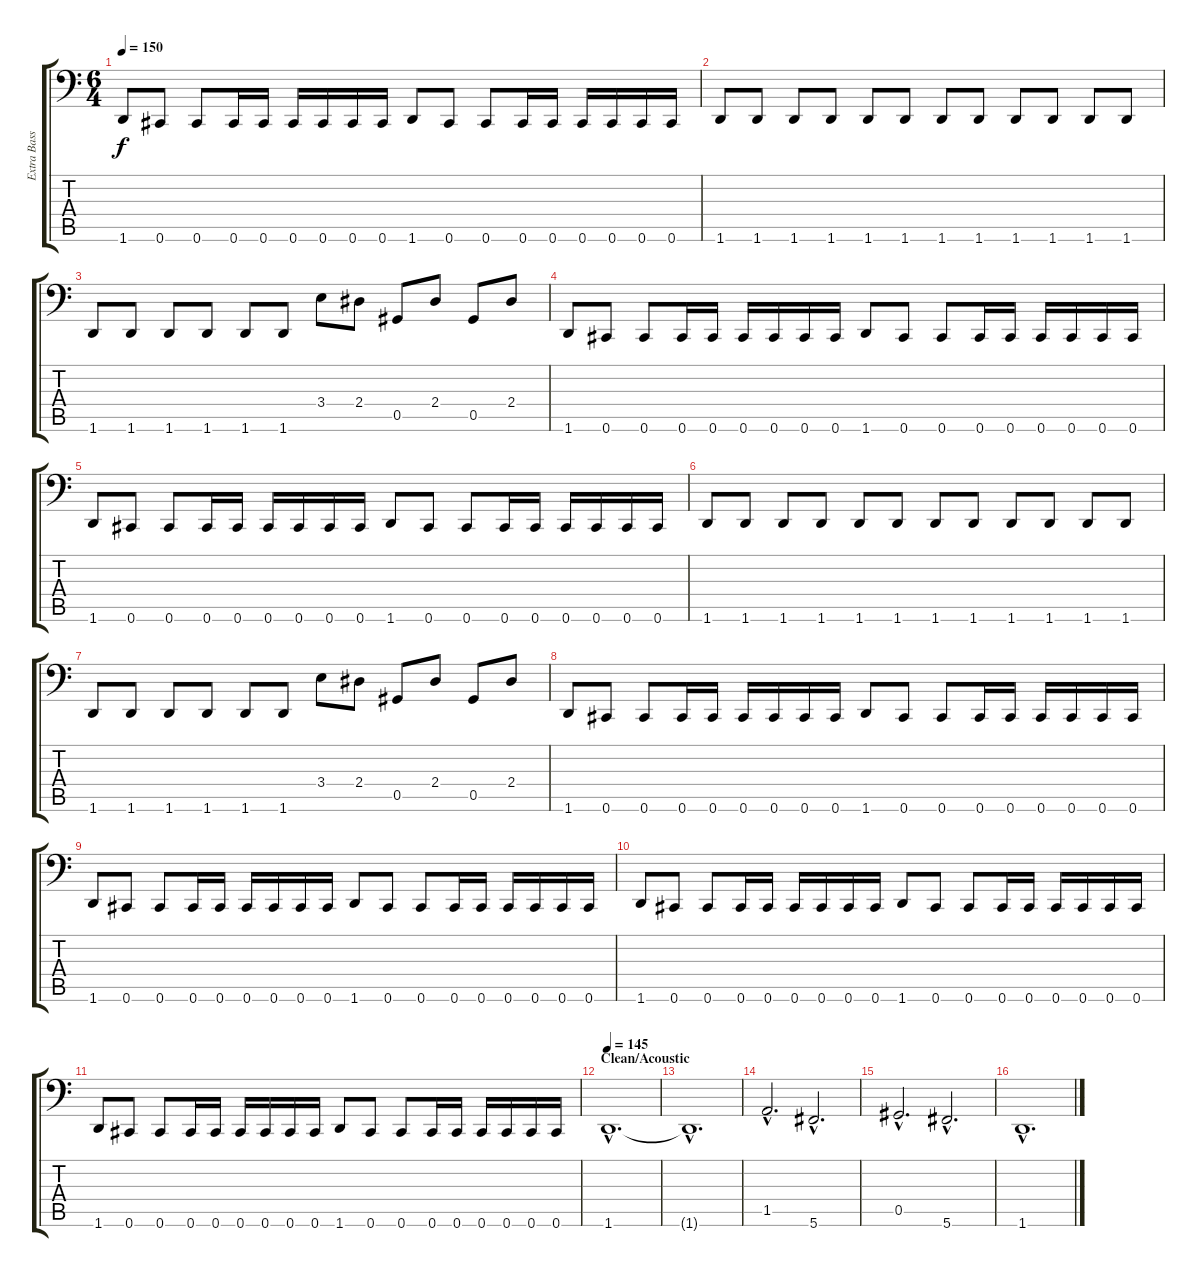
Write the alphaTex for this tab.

\track ("Extra Bass" "Extra Bass") {instrument fretlessbass}
\staff {score tabs}
\tuning (Eb3 Bb2 Gb2 Db2 Ab1 Db1) {hide}
\ts (6 4)
\tempo 150
\clef f4
\ks c
1.6.8{dy f} 0.6.8 0.6.8 0.6.16 0.6.16 0.6.16 0.6.16 0.6.16 0.6.16 1.6.8 0.6.8 0.6.8 0.6.16 0.6.16 0.6.16 0.6.16 0.6.16 0.6.16 |
1.6.8 1.6.8 1.6.8 1.6.8 1.6.8 1.6.8 1.6.8 1.6.8 1.6.8 1.6.8 1.6.8 1.6.8 |
1.6.8 1.6.8 1.6.8 1.6.8 1.6.8 1.6.8 3.4.8 2.4.8 0.5.8 2.4.8 0.5.8 2.4.8 |
1.6.8 0.6.8 0.6.8 0.6.16 0.6.16 0.6.16 0.6.16 0.6.16 0.6.16 1.6.8 0.6.8 0.6.8 0.6.16 0.6.16 0.6.16 0.6.16 0.6.16 0.6.16 |
1.6.8 0.6.8 0.6.8 0.6.16 0.6.16 0.6.16 0.6.16 0.6.16 0.6.16 1.6.8 0.6.8 0.6.8 0.6.16 0.6.16 0.6.16 0.6.16 0.6.16 0.6.16 |
1.6.8 1.6.8 1.6.8 1.6.8 1.6.8 1.6.8 1.6.8 1.6.8 1.6.8 1.6.8 1.6.8 1.6.8 |
1.6.8 1.6.8 1.6.8 1.6.8 1.6.8 1.6.8 3.4.8 2.4.8 0.5.8 2.4.8 0.5.8 2.4.8 |
1.6.8 0.6.8 0.6.8 0.6.16 0.6.16 0.6.16 0.6.16 0.6.16 0.6.16 1.6.8 0.6.8 0.6.8 0.6.16 0.6.16 0.6.16 0.6.16 0.6.16 0.6.16 |
1.6.8 0.6.8 0.6.8 0.6.16 0.6.16 0.6.16 0.6.16 0.6.16 0.6.16 1.6.8 0.6.8 0.6.8 0.6.16 0.6.16 0.6.16 0.6.16 0.6.16 0.6.16 |
1.6.8 0.6.8 0.6.8 0.6.16 0.6.16 0.6.16 0.6.16 0.6.16 0.6.16 1.6.8 0.6.8 0.6.8 0.6.16 0.6.16 0.6.16 0.6.16 0.6.16 0.6.16 |
1.6.8 0.6.8 0.6.8 0.6.16 0.6.16 0.6.16 0.6.16 0.6.16 0.6.16 1.6.8 0.6.8 0.6.8 0.6.16 0.6.16 0.6.16 0.6.16 0.6.16 0.6.16 |
\section ("" "Clean/Acoustic")
\tempo 145
1.6{hac}.1{d} |
1.6{hac t}.1{d} |
1.5{hac}.2{d} 5.6{hac}.2{d} |
0.5{hac}.2{d} 5.6{hac}.2{d} |
1.6{hac}.1{d}
